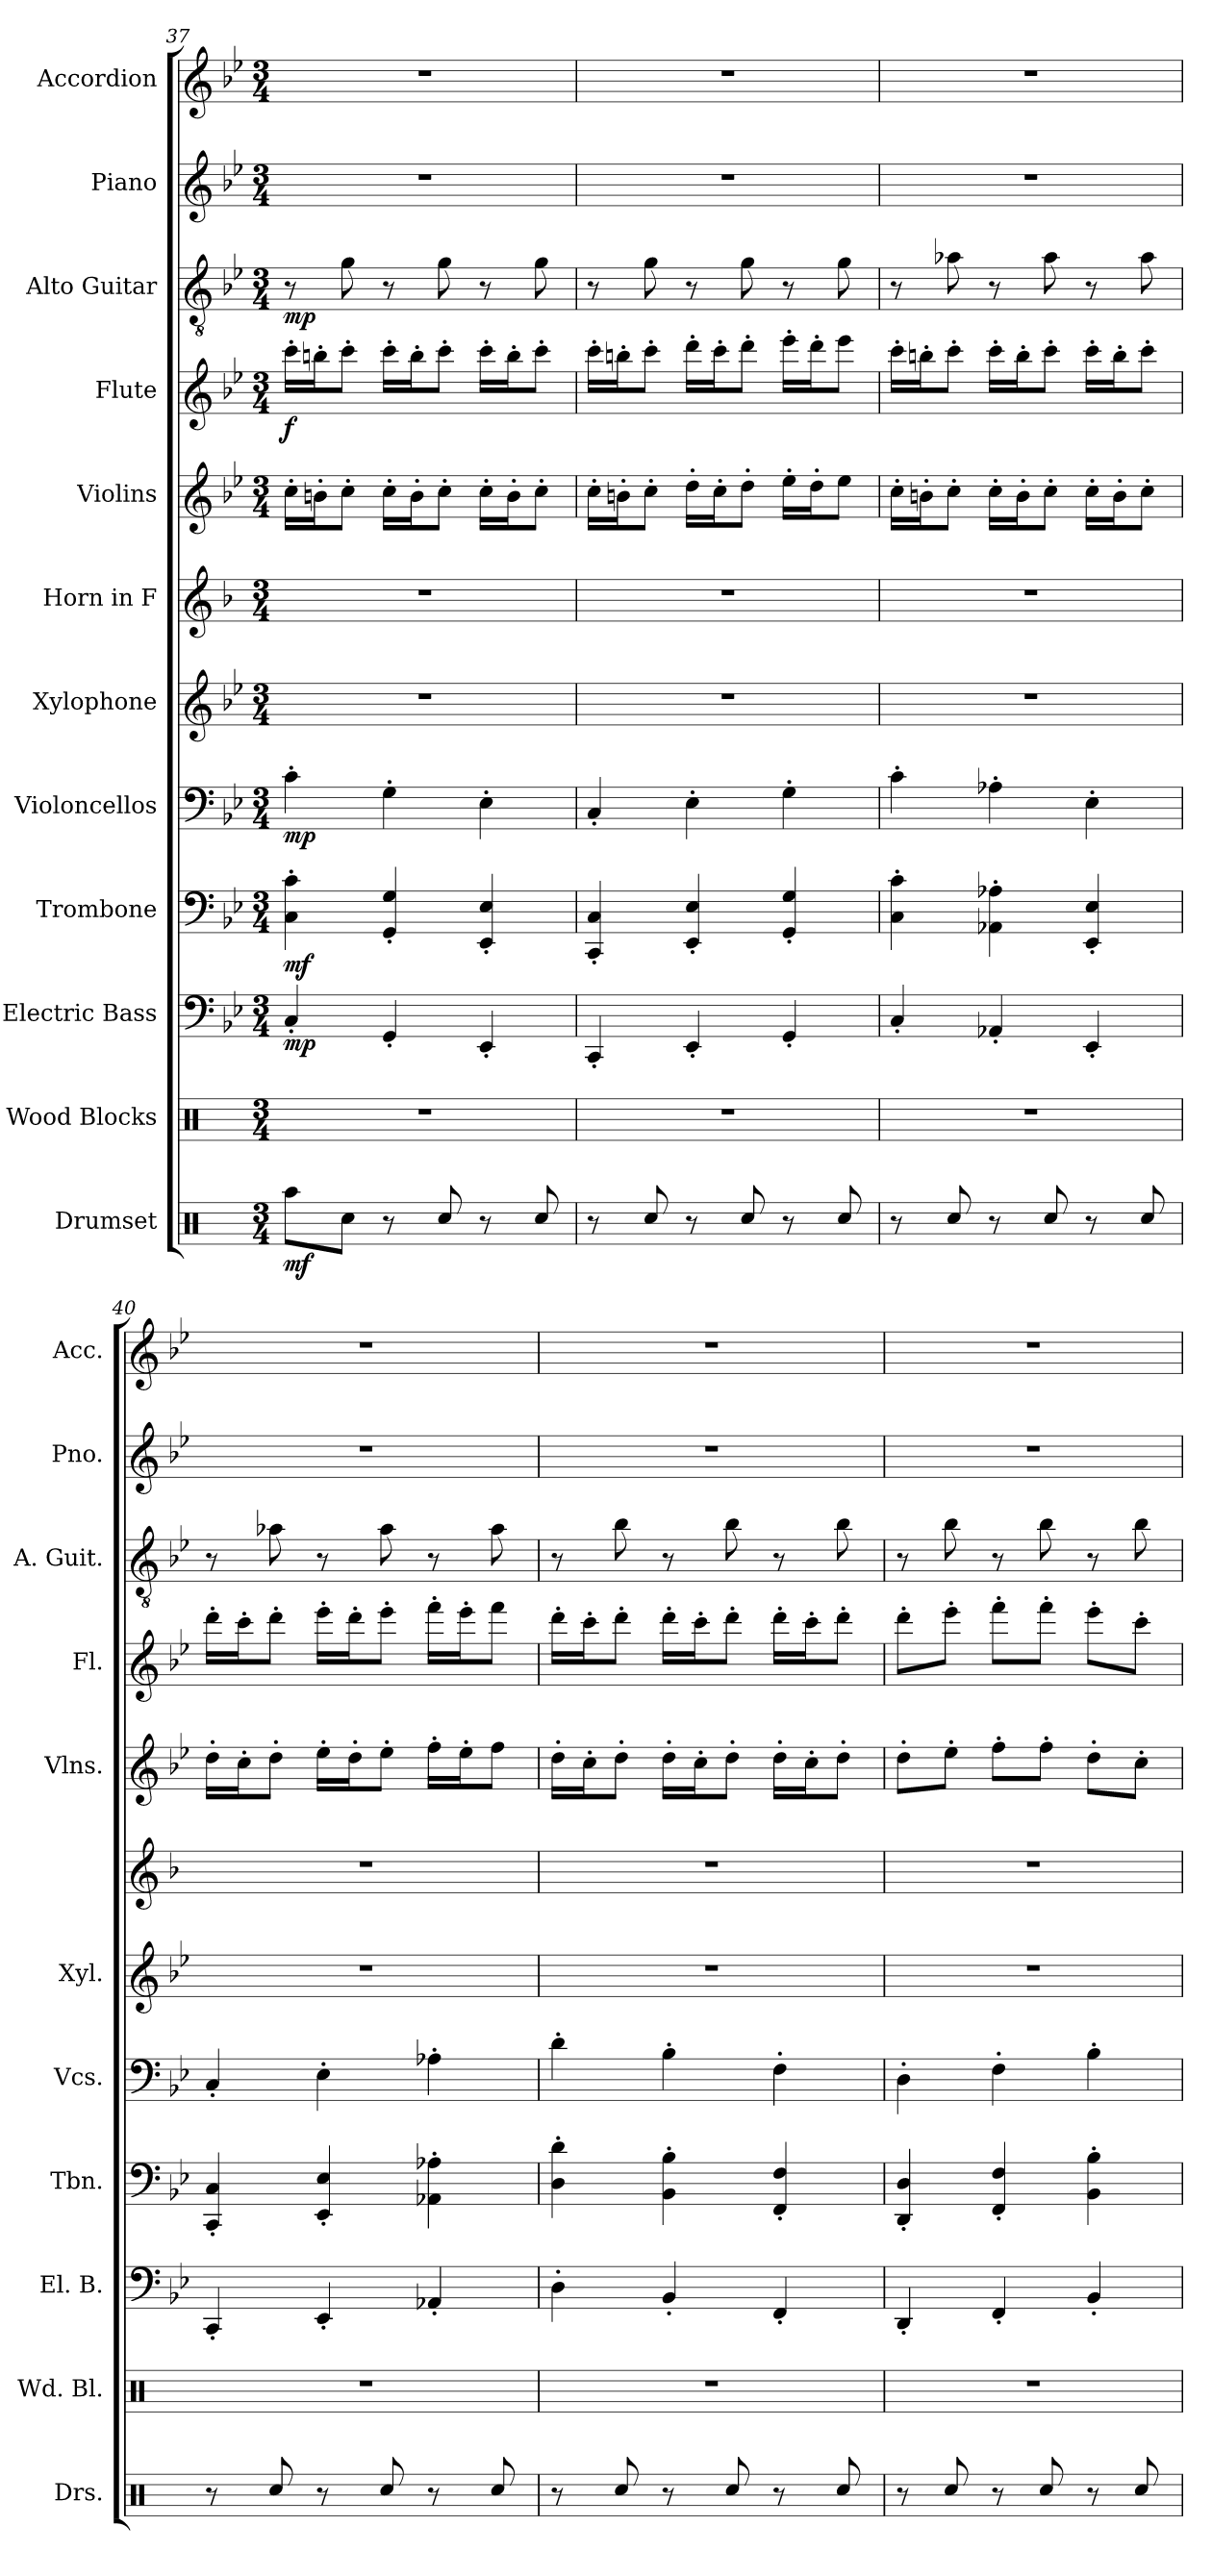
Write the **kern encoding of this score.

**kern	**dynam	**kern	**kern	**dynam	**kern	**dynam	**kern	**dynam	**kern	**kern	**kern	**kern	**dynam	**kern	**dynam	**kern	**kern
*part12	*part12	*part11	*part10	*part10	*part9	*part9	*part8	*part8	*part7	*part6	*part5	*part4	*part4	*part3	*part3	*part2	*part1
*staff12	*staff12	*staff11	*staff10	*staff10	*staff9	*staff9	*staff8	*staff8	*staff7	*staff6	*staff5	*staff4	*staff4	*staff3	*staff3	*staff2	*staff1
*I"Drumset	*	*I"Wood Blocks	*I"Electric Bass	*	*I"Trombone	*	*I"Violoncellos	*	*I"Xylophone	*I"Horn in F	*I"Violins	*I"Flute	*	*I"Alto Guitar	*	*I"Piano	*I"Accordion
*I'Drs.	*	*I'Wd. Bl.	*I'El. B.	*	*I'Tbn.	*	*I'Vcs.	*	*I'Xyl.	*	*I'Vlns.	*I'Fl.	*	*I'A. Guit.	*	*I'Pno.	*I'Acc.
!!LO:PB:g=z
*clefX	*	*clefX	*clefF4	*	*clefF4	*	*clefF4	*	*clefG2	*clefG2	*clefG2	*clefG2	*	*clefGv2	*	*clefG2	*clefG2
*	*	*	*ITrd7c12	*	*	*	*	*	*ITrd-7c-12	*ITrd4c7	*	*	*	*	*	*	*
*k[]	*	*k[]	*k[b-e-]	*	*k[b-e-]	*	*k[b-e-]	*	*k[b-e-]	*k[b-e-]	*k[b-e-]	*k[b-e-]	*	*k[b-e-]	*	*k[b-e-]	*k[b-e-]
*M3/4	*	*M3/4	*M3/4	*	*M3/4	*	*M3/4	*	*M3/4	*M3/4	*M3/4	*M3/4	*	*M3/4	*	*M3/4	*M3/4
=37	=37	=37	=37	=37	=37	=37	=37	=37	=37	=37	=37	=37	=37	=37	=37	=37	=37
!	!LO:DY:b	!	!	!LO:DY:b	!	!LO:DY:b	!	!LO:DY:b	!	!	!	!	!LO:DY:b	!	!LO:DY:b	!	!
8Raa\L	mf	2.r	4CC'/	mp	4C\' 4c\'	mf	4c'\	mp	2.r	2.r	16cc'\LL	16ccc'\LL	f	8r	mp	2.r	2.r
.	.	.	.	.	.	.	.	.	.	.	16bn'\J	16bbn'\J	.	.	.	.	.
8Rcc\J	.	.	.	.	.	.	.	.	.	.	8cc'\J	8ccc'\J	.	8g\	.	.	.
8r	.	.	4GGG'/	.	4GG/' 4G/'	.	4G'\	.	.	.	16cc'\LL	16ccc'\LL	.	8r	.	.	.
.	.	.	.	.	.	.	.	.	.	.	16b'\J	16bb'\J	.	.	.	.	.
8Rcc/	.	.	.	.	.	.	.	.	.	.	8cc'\J	8ccc'\J	.	8g\	.	.	.
8r	.	.	4EEE-'/	.	4EE-/' 4E-/'	.	4E-'\	.	.	.	16cc'\LL	16ccc'\LL	.	8r	.	.	.
.	.	.	.	.	.	.	.	.	.	.	16b'\J	16bb'\J	.	.	.	.	.
8Rcc/	.	.	.	.	.	.	.	.	.	.	8cc'\J	8ccc'\J	.	8g\	.	.	.
=38	=38	=38	=38	=38	=38	=38	=38	=38	=38	=38	=38	=38	=38	=38	=38	=38	=38
8r	.	2.r	4CCC'/	.	4CC/' 4C/'	.	4C'/	.	2.r	2.r	16cc'\LL	16ccc'\LL	.	8r	.	2.r	2.r
.	.	.	.	.	.	.	.	.	.	.	16bn'\J	16bbn'\J	.	.	.	.	.
8Rcc/	.	.	.	.	.	.	.	.	.	.	8cc'\J	8ccc'\J	.	8g\	.	.	.
8r	.	.	4EEE-'/	.	4EE-/' 4E-/'	.	4E-'\	.	.	.	16dd'\LL	16ddd'\LL	.	8r	.	.	.
.	.	.	.	.	.	.	.	.	.	.	16cc'\J	16ccc'\J	.	.	.	.	.
8Rcc/	.	.	.	.	.	.	.	.	.	.	8dd'\J	8ddd'\J	.	8g\	.	.	.
8r	.	.	4GGG'/	.	4GG/' 4G/'	.	4G'\	.	.	.	16ee-'\LL	16eee-'\LL	.	8r	.	.	.
.	.	.	.	.	.	.	.	.	.	.	16dd'\J	16ddd'\J	.	.	.	.	.
8Rcc/	.	.	.	.	.	.	.	.	.	.	8ee-\J	8eee-\J	.	8g\	.	.	.
=39	=39	=39	=39	=39	=39	=39	=39	=39	=39	=39	=39	=39	=39	=39	=39	=39	=39
8r	.	2.r	4CC'/	.	4C\' 4c\'	.	4c'\	.	2.r	2.r	16cc'\LL	16ccc'\LL	.	8r	.	2.r	2.r
.	.	.	.	.	.	.	.	.	.	.	16bn'\J	16bbn'\J	.	.	.	.	.
8Rcc/	.	.	.	.	.	.	.	.	.	.	8cc'\J	8ccc'\J	.	8a-X\	.	.	.
8r	.	.	4AAA-X'/	.	4AA-X\' 4A-X\'	.	4A-X'\	.	.	.	16cc'\LL	16ccc'\LL	.	8r	.	.	.
.	.	.	.	.	.	.	.	.	.	.	16b'\J	16bb'\J	.	.	.	.	.
8Rcc/	.	.	.	.	.	.	.	.	.	.	8cc'\J	8ccc'\J	.	8a-\	.	.	.
8r	.	.	4EEE-'/	.	4EE-/' 4E-/'	.	4E-'\	.	.	.	16cc'\LL	16ccc'\LL	.	8r	.	.	.
.	.	.	.	.	.	.	.	.	.	.	16b'\J	16bb'\J	.	.	.	.	.
8Rcc/	.	.	.	.	.	.	.	.	.	.	8cc'\J	8ccc'\J	.	8a-\	.	.	.
!!LO:PB:g=z
=40	=40	=40	=40	=40	=40	=40	=40	=40	=40	=40	=40	=40	=40	=40	=40	=40	=40
8r	.	2.r	4CCC'/	.	4CC/' 4C/'	.	4C'/	.	2.r	2.r	16dd'\LL	16ddd'\LL	.	8r	.	2.r	2.r
.	.	.	.	.	.	.	.	.	.	.	16cc'\J	16ccc'\J	.	.	.	.	.
8Rcc/	.	.	.	.	.	.	.	.	.	.	8dd'\J	8ddd'\J	.	8a-X\	.	.	.
8r	.	.	4EEE-'/	.	4EE-/' 4E-/'	.	4E-'\	.	.	.	16ee-'\LL	16eee-'\LL	.	8r	.	.	.
.	.	.	.	.	.	.	.	.	.	.	16dd'\J	16ddd'\J	.	.	.	.	.
8Rcc/	.	.	.	.	.	.	.	.	.	.	8ee-'\J	8eee-'\J	.	8a-\	.	.	.
8r	.	.	4AAA-X'/	.	4AA-X\' 4A-X\'	.	4A-X'\	.	.	.	16ff'\LL	16fff'\LL	.	8r	.	.	.
.	.	.	.	.	.	.	.	.	.	.	16ee-'\J	16eee-'\J	.	.	.	.	.
8Rcc/	.	.	.	.	.	.	.	.	.	.	8ff\J	8fff\J	.	8a-\	.	.	.
=41	=41	=41	=41	=41	=41	=41	=41	=41	=41	=41	=41	=41	=41	=41	=41	=41	=41
8r	.	2.r	4DD'\	.	4D\' 4d\'	.	4d'\	.	2.r	2.r	16dd'\LL	16ddd'\LL	.	8r	.	2.r	2.r
.	.	.	.	.	.	.	.	.	.	.	16cc'\J	16ccc'\J	.	.	.	.	.
8Rcc/	.	.	.	.	.	.	.	.	.	.	8dd'\J	8ddd'\J	.	8b-\	.	.	.
8r	.	.	4BBB-'/	.	4BB-\' 4B-\'	.	4B-'\	.	.	.	16dd'\LL	16ddd'\LL	.	8r	.	.	.
.	.	.	.	.	.	.	.	.	.	.	16cc'\J	16ccc'\J	.	.	.	.	.
8Rcc/	.	.	.	.	.	.	.	.	.	.	8dd'\J	8ddd'\J	.	8b-\	.	.	.
8r	.	.	4FFF'/	.	4FF/' 4F/'	.	4F'\	.	.	.	16dd'\LL	16ddd'\LL	.	8r	.	.	.
.	.	.	.	.	.	.	.	.	.	.	16cc'\J	16ccc'\J	.	.	.	.	.
8Rcc/	.	.	.	.	.	.	.	.	.	.	8dd'\J	8ddd'\J	.	8b-\	.	.	.
=42	=42	=42	=42	=42	=42	=42	=42	=42	=42	=42	=42	=42	=42	=42	=42	=42	=42
8r	.	2.r	4DDD'/	.	4DD/' 4D/'	.	4D'\	.	2.r	2.r	8dd'\L	8ddd'\L	.	8r	.	2.r	2.r
8Rcc/	.	.	.	.	.	.	.	.	.	.	8ee-'\J	8eee-'\J	.	8b-\	.	.	.
8r	.	.	4FFF'/	.	4FF/' 4F/'	.	4F'\	.	.	.	8ff'\L	8fff'\L	.	8r	.	.	.
8Rcc/	.	.	.	.	.	.	.	.	.	.	8ff'\J	8fff'\J	.	8b-\	.	.	.
8r	.	.	4BBB-'/	.	4BB-\' 4B-\'	.	4B-'\	.	.	.	8dd'\L	8eee-'\L	.	8r	.	.	.
8Rcc/	.	.	.	.	.	.	.	.	.	.	8cc'\J	8ccc'\J	.	8b-\	.	.	.
=	=	=	=	=	=	=	=	=	=	=	=	=	=	=	=	=	=
*-	*-	*-	*-	*-	*-	*-	*-	*-	*-	*-	*-	*-	*-	*-	*-	*-	*-
